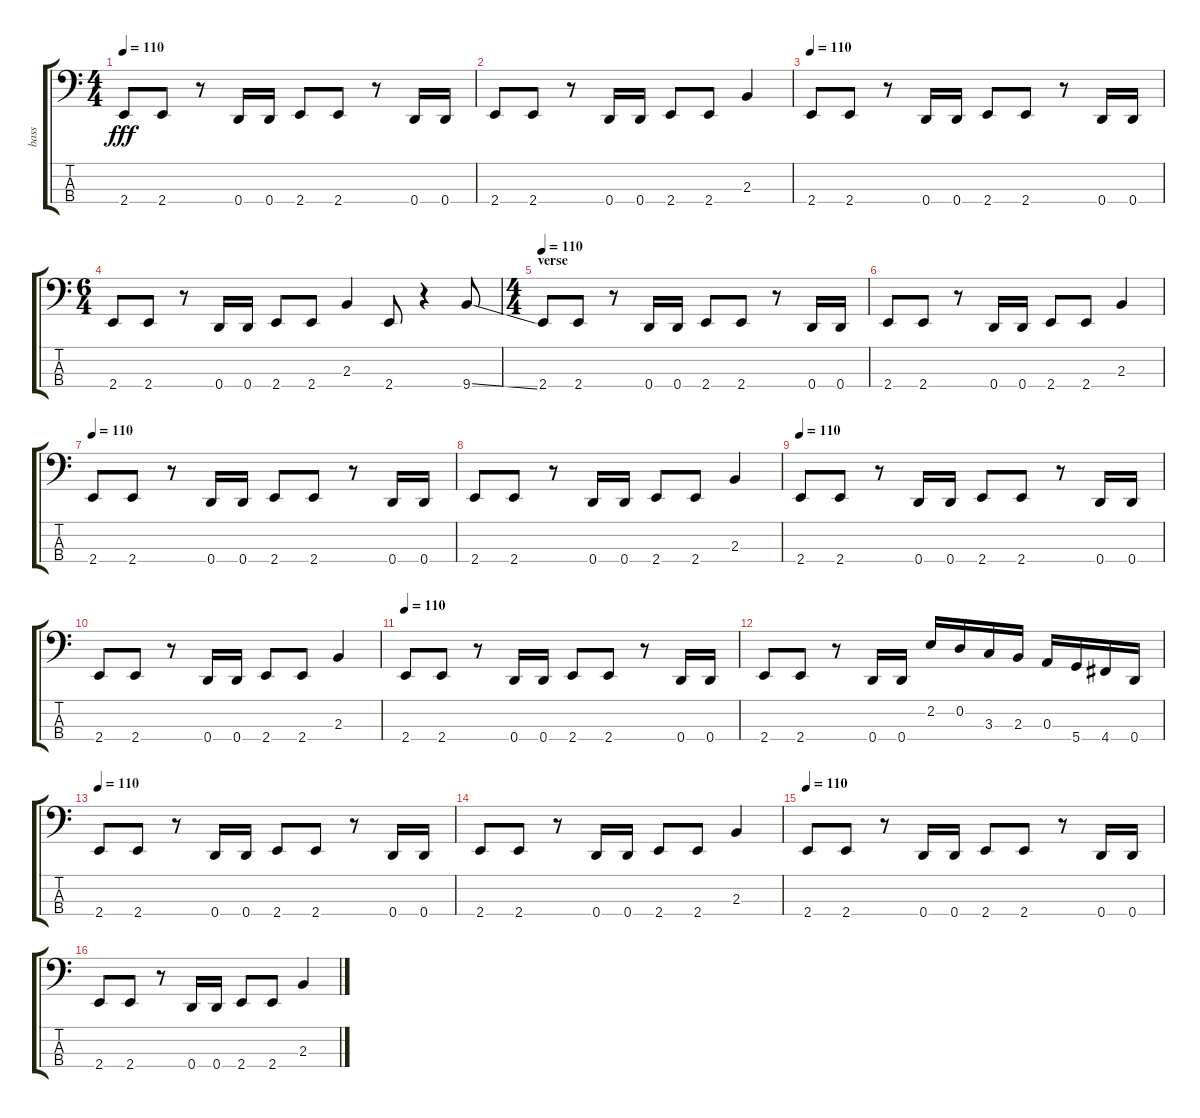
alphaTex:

\track ("bass" "bass") {instrument electricbassfinger}
\staff {score tabs}
\tuning (G2 D2 A1 D1) {hide}
\ts (4 4)
\tempo 110
\clef f4
\ks c
2.4.8{dy fff} 2.4.8 r.8 0.4.16 0.4.16 2.4.8 2.4.8 r.8 0.4.16 0.4.16 |
2.4.8 2.4.8 r.8 0.4.16 0.4.16 2.4.8 2.4.8 2.3.4 |
\tempo 110
2.4.8 2.4.8 r.8 0.4.16 0.4.16 2.4.8 2.4.8 r.8 0.4.16 0.4.16 |
\ts (6 4)
2.4.8 2.4.8 r.8 0.4.16 0.4.16 2.4.8 2.4.8 2.3.4 2.4.8 r.4 9.4{ss}.8 |
\ts (4 4)
\section ("" "verse")
\tempo 110
2.4.8 2.4.8 r.8 0.4.16 0.4.16 2.4.8 2.4.8 r.8 0.4.16 0.4.16 |
2.4.8 2.4.8 r.8 0.4.16 0.4.16 2.4.8 2.4.8 2.3.4 |
\tempo 110
2.4.8 2.4.8 r.8 0.4.16 0.4.16 2.4.8 2.4.8 r.8 0.4.16 0.4.16 |
2.4.8 2.4.8 r.8 0.4.16 0.4.16 2.4.8 2.4.8 2.3.4 |
\tempo 110
2.4.8 2.4.8 r.8 0.4.16 0.4.16 2.4.8 2.4.8 r.8 0.4.16 0.4.16 |
2.4.8 2.4.8 r.8 0.4.16 0.4.16 2.4.8 2.4.8 2.3.4 |
\tempo 110
2.4.8 2.4.8 r.8 0.4.16 0.4.16 2.4.8 2.4.8 r.8 0.4.16 0.4.16 |
2.4.8 2.4.8 r.8 0.4.16 0.4.16 2.2.16 0.2.16 3.3.16 2.3.16 0.3.16 5.4.16 4.4.16 0.4.16 |
\tempo 110
2.4.8 2.4.8 r.8 0.4.16 0.4.16 2.4.8 2.4.8 r.8 0.4.16 0.4.16 |
2.4.8 2.4.8 r.8 0.4.16 0.4.16 2.4.8 2.4.8 2.3.4 |
\tempo 110
2.4.8 2.4.8 r.8 0.4.16 0.4.16 2.4.8 2.4.8 r.8 0.4.16 0.4.16 |
2.4.8 2.4.8 r.8 0.4.16 0.4.16 2.4.8 2.4.8 2.3.4
